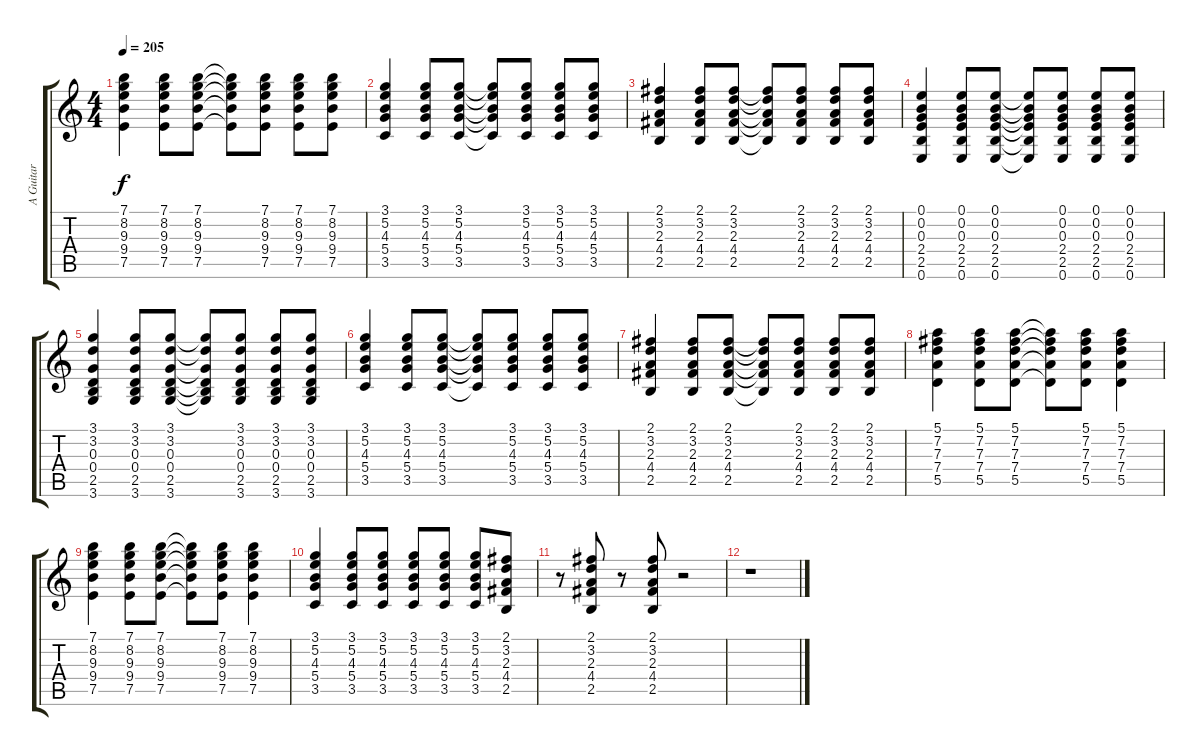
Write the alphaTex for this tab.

\track ("A Guitar" "A Guitar") {instrument acousticguitarsteel}
\staff {score tabs}
\tuning (E4 B3 G3 D3 A2 E2) {hide}
\ts (4 4)
\tempo 205
\clef g2
\ks c
(7.1 8.2 9.3 9.4 7.5).4{dy f} (7.1 8.2 9.3 9.4 7.5).8 (7.1 8.2 9.3 9.4 7.5).8 (7.1{t} 8.2{t} 9.3{t} 9.4{t} 7.5{t}).8 (7.1 8.2 9.3 9.4 7.5).8 (7.1 8.2 9.3 9.4 7.5).8 (7.1 8.2 9.3 9.4 7.5).8 |
(3.1 5.2 4.3 5.4 3.5).4 (3.1 5.2 4.3 5.4 3.5).8 (3.1 5.2 4.3 5.4 3.5).8 (3.1{t} 5.2{t} 4.3{t} 5.4{t} 3.5{t}).8 (3.1 5.2 4.3 5.4 3.5).8 (3.1 5.2 4.3 5.4 3.5).8 (3.1 5.2 4.3 5.4 3.5).8 |
(2.1 3.2 2.3 4.4 2.5).4 (2.1 3.2 2.3 4.4 2.5).8 (2.1 3.2 2.3 4.4 2.5).8 (2.1{t} 3.2{t} 2.3{t} 4.4{t} 2.5{t}).8 (2.1 3.2 2.3 4.4 2.5).8 (2.1 3.2 2.3 4.4 2.5).8 (2.1 3.2 2.3 4.4 2.5).8 |
(0.1 0.2 0.3 2.4 2.5 0.6).4 (0.1 0.2 0.3 2.4 2.5 0.6).8 (0.1 0.2 0.3 2.4 2.5 0.6).8 (0.1{t} 0.2{t} 0.3{t} 2.4{t} 2.5{t} 0.6{t}).8 (0.1 0.2 0.3 2.4 2.5 0.6).8 (0.1 0.2 0.3 2.4 2.5 0.6).8 (0.1 0.2 0.3 2.4 2.5 0.6).8 |
(3.1 3.2 0.3 0.4 2.5 3.6).4 (3.1 3.2 0.3 0.4 2.5 3.6).8 (3.1 3.2 0.3 0.4 2.5 3.6).8 (3.1{t} 3.2{t} 0.3{t} 0.4{t} 2.5{t} 3.6{t}).8 (3.1 3.2 0.3 0.4 2.5 3.6).8 (3.1 3.2 0.3 0.4 2.5 3.6).8 (3.1 3.2 0.3 0.4 2.5 3.6).8 |
(3.1 5.2 4.3 5.4 3.5).4 (3.1 5.2 4.3 5.4 3.5).8 (3.1 5.2 4.3 5.4 3.5).8 (3.1{t} 5.2{t} 4.3{t} 5.4{t} 3.5{t}).8 (3.1 5.2 4.3 5.4 3.5).8 (3.1 5.2 4.3 5.4 3.5).8 (3.1 5.2 4.3 5.4 3.5).8 |
(2.1 3.2 2.3 4.4 2.5).4 (2.1 3.2 2.3 4.4 2.5).8 (2.1 3.2 2.3 4.4 2.5).8 (2.1{t} 3.2{t} 2.3{t} 4.4{t} 2.5{t}).8 (2.1 3.2 2.3 4.4 2.5).8 (2.1 3.2 2.3 4.4 2.5).8 (2.1 3.2 2.3 4.4 2.5).8 |
(5.1 7.2 7.3 7.4 5.5).4 (5.1 7.2 7.3 7.4 5.5).8 (5.1 7.2 7.3 7.4 5.5).8 (5.1{t} 7.2{t} 7.3{t} 7.4{t} 5.5{t}).8 (5.1 7.2 7.3 7.4 5.5).8 (5.1 7.2 7.3 7.4 5.5).4 |
(7.1 8.2 9.3 9.4 7.5).4 (7.1 8.2 9.3 9.4 7.5).8 (7.1 8.2 9.3 9.4 7.5).8 (7.1{t} 8.2{t} 9.3{t} 9.4{t} 7.5{t}).8 (7.1 8.2 9.3 9.4 7.5).8 (7.1 8.2 9.3 9.4 7.5).4 |
(3.1 5.2 4.3 5.4 3.5).4 (3.1 5.2 4.3 5.4 3.5).8 (3.1 5.2 4.3 5.4 3.5).8 (3.1 5.2 4.3 5.4 3.5).8 (3.1 5.2 4.3 5.4 3.5).8 (3.1 5.2 4.3 5.4 3.5).8 (2.1 3.2 2.3 4.4 2.5).8 |
r.8 (2.1 3.2 2.3 4.4 2.5).8 r.8 (2.1 3.2 2.3 4.4 2.5).8 r.2 |
r.1
